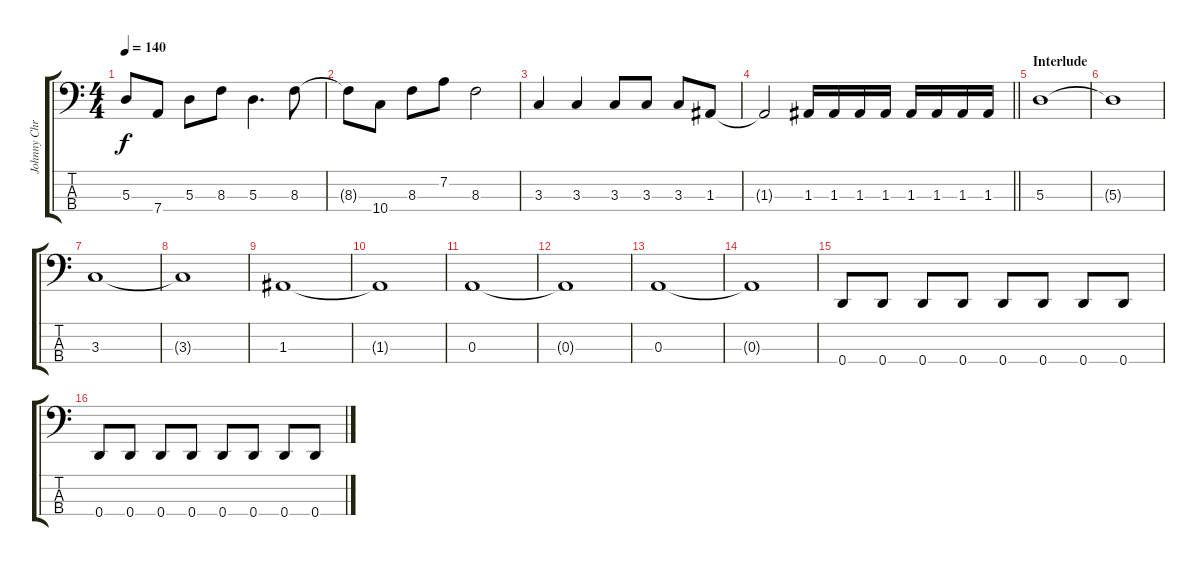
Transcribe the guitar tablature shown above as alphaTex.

\track ("Johnny Christ" "Johnny Chr") {instrument electricbasspick}
\staff {score tabs}
\tuning (G2 D2 A1 D1) {hide}
\ts (4 4)
\tempo 140
\clef f4
\ks c
5.3.8{dy f} 7.4.8 5.3.8 8.3.8 5.3.4{d} 8.3.8 |
8.3{t}.8 10.4.8 8.3.8 7.2.8 8.3.2 |
3.3.4 3.3.4 3.3.8 3.3.8 3.3.8 1.3.8 |
\barLineRight lightlight
1.3{t}.2 1.3.16 1.3.16 1.3.16 1.3.16 1.3.16 1.3.16 1.3.16 1.3.16 |
\section ("" "Interlude")
5.3.1 |
5.3{t}.1 |
3.3.1 |
3.3{t}.1 |
1.3.1 |
1.3{t}.1 |
0.3.1 |
0.3{t}.1 |
0.3.1 |
0.3{t}.1 |
0.4.8 0.4.8 0.4.8 0.4.8 0.4.8 0.4.8 0.4.8 0.4.8 |
0.4.8 0.4.8 0.4.8 0.4.8 0.4.8 0.4.8 0.4.8 0.4.8
